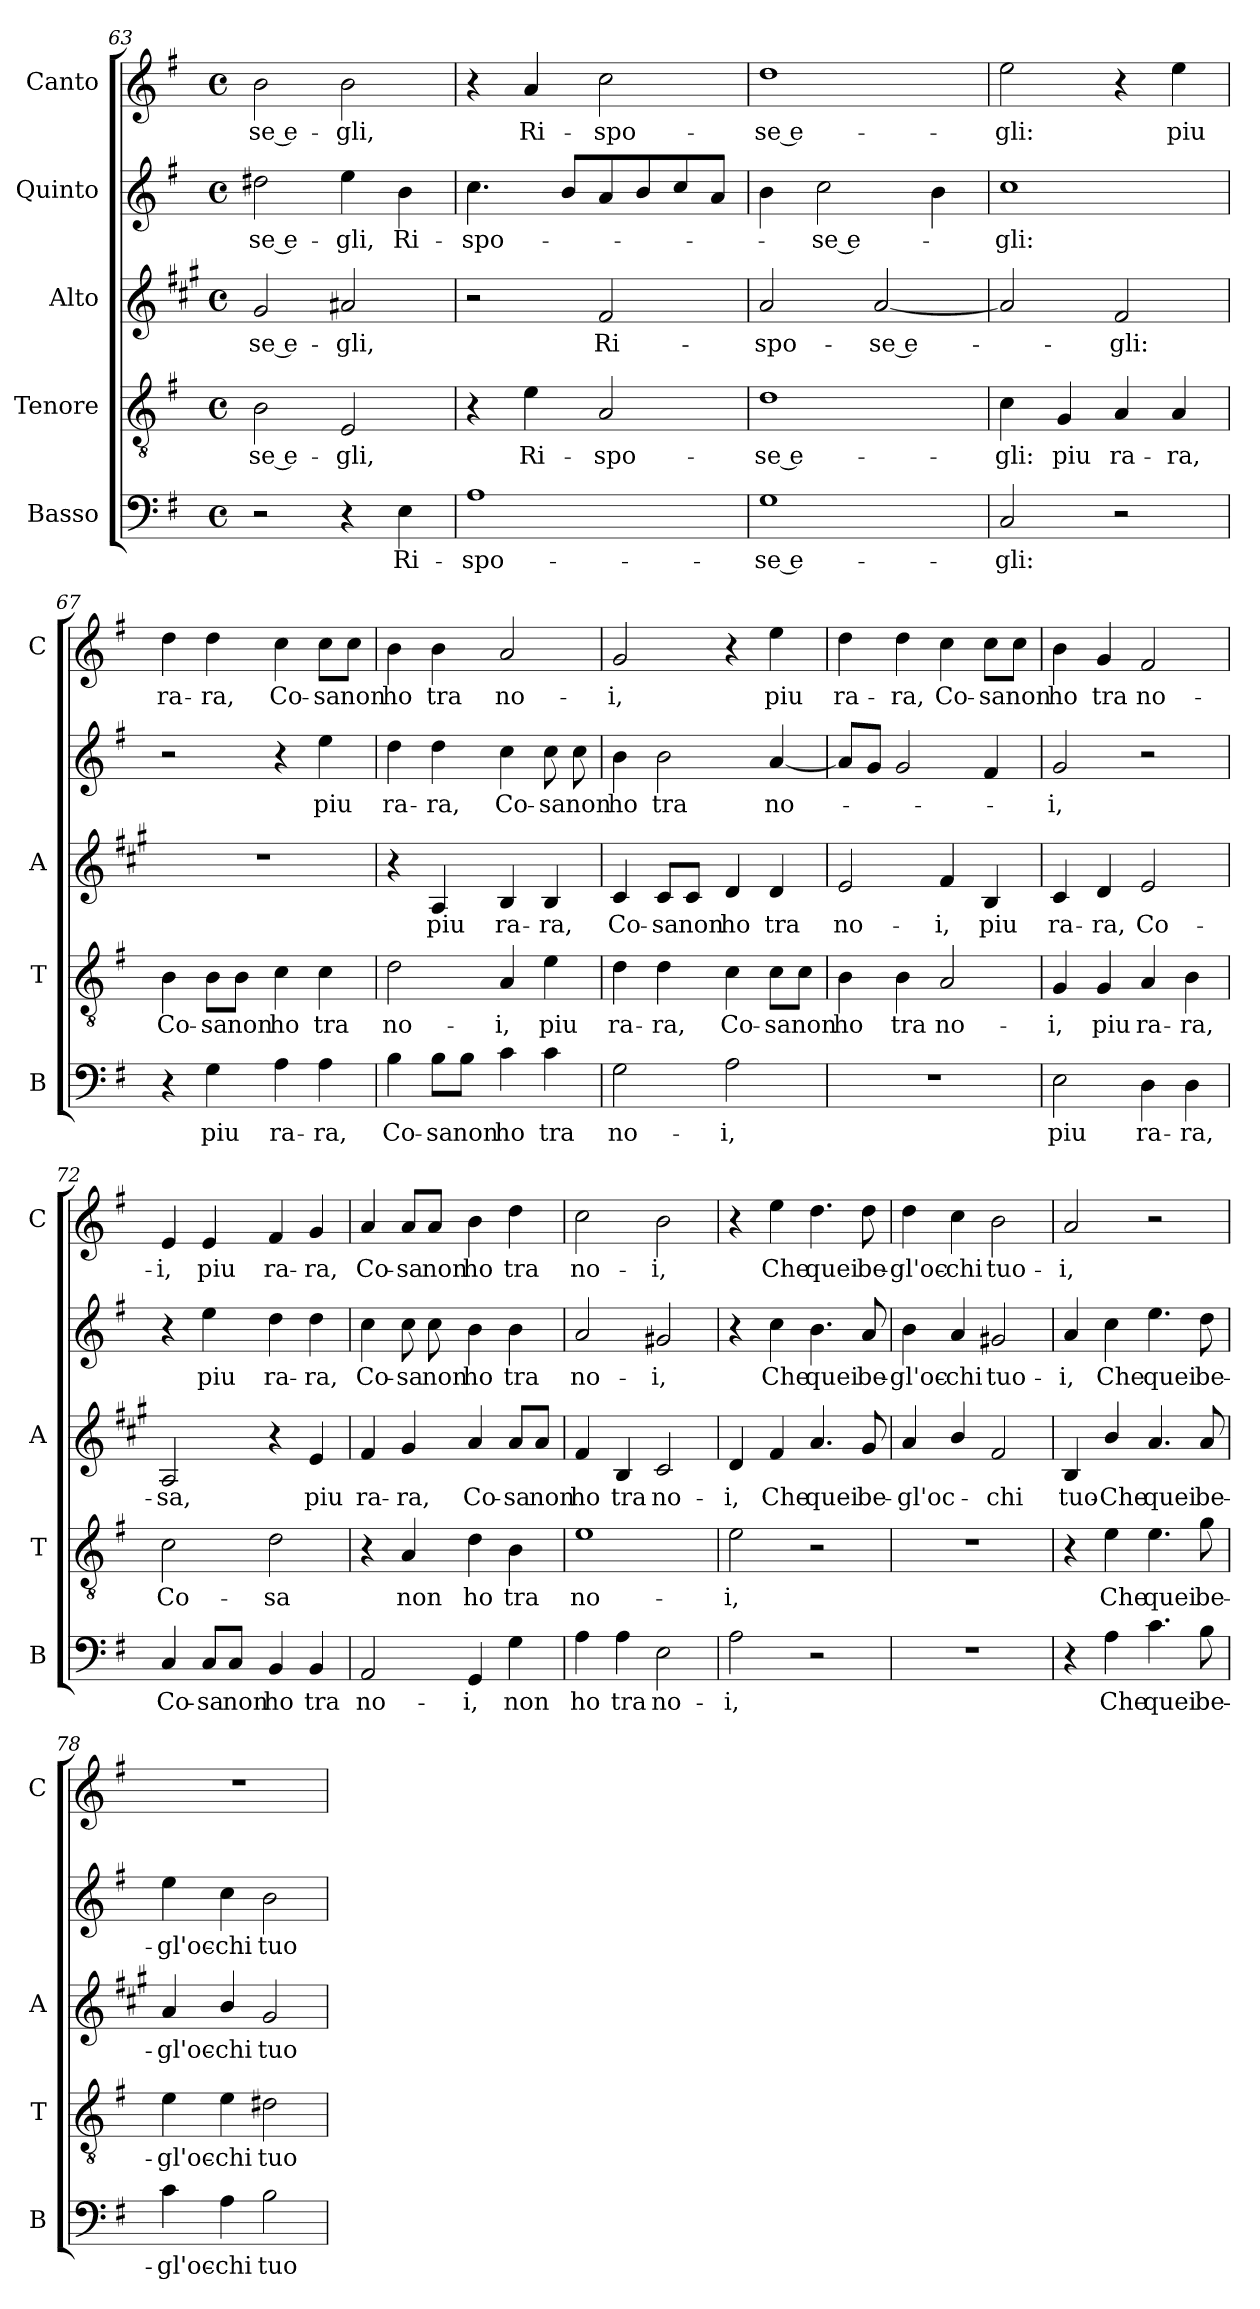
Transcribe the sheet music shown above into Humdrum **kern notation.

**kern	**text	**kern	**text	**kern	**text	**kern	**text	**kern	**text
*part5	*part5	*part4	*part4	*part3	*part3	*part2	*part2	*part1	*part1
*staff5	*staff5	*staff4	*staff4	*staff3	*staff3	*staff2	*staff2	*staff1	*staff1
*I"Basso	*	*I"Tenore	*	*I"Alto	*	*I"Quinto	*	*I"Canto	*
*I'B	*	*I'T	*	*I'A	*	*	*	*I'C	*
*clefF4	*	*clefGv2	*	*clefG2	*	*clefG2	*	*clefG2	*
*	*	*	*	*ITrd1c2	*	*	*	*	*
*k[f#]	*	*k[f#]	*	*k[f#]	*	*k[f#]	*	*k[f#]	*
*G:	*	*G:	*	*G:	*	*G:	*	*G:	*
*M4/4	*	*M4/4	*	*M4/4	*	*M4/4	*	*M4/4	*
*met(c)	*	*met(c)	*	*met(c)	*	*met(c)	*	*met(c)	*
=63	=63	=63	=63	=63	=63	=63	=63	=63	=63
!	!	!	!LO:LY:b	!	!LO:LY:b	!	!LO:LY:b	!	!LO:LY:b
2r	.	2B\	-se e-	2f#/	-se e-	2dd#X\	-se e-	2b\	-se e-
!	!	!	!LO:LY:b	!	!LO:LY:b	!	!LO:LY:b	!	!LO:LY:b
4r	.	2E/	-gli,	2g#X/	-gli,	4ee\	-gli,	2b\	-gli,
!	!LO:LY:b	!	!	!	!	!	!LO:LY:b	!	!
4E\	Ri-	.	.	.	.	4b\	Ri-	.	.
=64	=64	=64	=64	=64	=64	=64	=64	=64	=64
!	!LO:LY:b	!	!	!	!	!	!LO:LY:b	!	!
1A	-spo-	4r	.	2r	.	4.cc\	-spo-	4r	.
!	!	!	!LO:LY:b	!	!	!	!	!	!LO:LY:b
.	.	4e\	Ri-	.	.	.	.	4a/	Ri-
.	.	.	.	.	.	8b/L	.	.	.
!	!	!	!LO:LY:b	!	!LO:LY:b	!	!	!	!LO:LY:b
.	.	2A/	-spo-	2e/	Ri-	8a/	.	2cc\	-spo-
.	.	.	.	.	.	8b/	.	.	.
.	.	.	.	.	.	8cc/	.	.	.
.	.	.	.	.	.	8a/J	.	.	.
=65	=65	=65	=65	=65	=65	=65	=65	=65	=65
!	!LO:LY:b	!	!LO:LY:b	!	!LO:LY:b	!	!	!	!LO:LY:b
1G	-se e-	1d	-se e-	2g/	-spo-	4b\	.	1dd	-se e-
!	!	!	!	!	!	!	!LO:LY:b	!	!
.	.	.	.	.	.	2cc\	-se e-	.	.
!	!	!	!	!	!LO:LY:b	!	!	!	!
.	.	.	.	[2g/	-se e-	.	.	.	.
.	.	.	.	.	.	4b\	.	.	.
=66	=66	=66	=66	=66	=66	=66	=66	=66	=66
!	!LO:LY:b	!	!LO:LY:b	!	!	!	!LO:LY:b	!	!LO:LY:b
2C/	-gli:	4c\	-gli:	2g/]	.	1cc	-gli:	2ee\	-gli:
!	!	!	!LO:LY:b	!	!	!	!	!	!
.	.	4G/	piu	.	.	.	.	.	.
!	!	!	!LO:LY:b	!	!LO:LY:b	!	!	!	!
2r	.	4A/	ra-	2e/	-gli:	.	.	4r	.
!	!	!	!LO:LY:b	!	!	!	!	!	!LO:LY:b
.	.	4A/	-ra,	.	.	.	.	4ee\	piu
=67	=67	=67	=67	=67	=67	=67	=67	=67	=67
!	!	!	!LO:LY:b	!	!	!	!	!	!LO:LY:b
4r	.	4B\	Co-	1r	.	2r	.	4dd\	ra-
!	!LO:LY:b	!	!LO:LY:b	!	!	!	!	!	!LO:LY:b
4G\	piu	8B\L	-sa	.	.	.	.	4dd\	-ra,
!	!	!	!LO:LY:b	!	!	!	!	!	!
.	.	8B\J	non	.	.	.	.	.	.
!	!LO:LY:b	!	!LO:LY:b	!	!	!	!	!	!LO:LY:b
4A\	ra-	4c\	ho	.	.	4r	.	4cc\	Co-
!	!LO:LY:b	!	!LO:LY:b	!	!	!	!LO:LY:b	!	!LO:LY:b
4A\	-ra,	4c\	tra	.	.	4ee\	piu	8cc\L	-sa
!	!	!	!	!	!	!	!	!	!LO:LY:b
.	.	.	.	.	.	.	.	8cc\J	non
=68	=68	=68	=68	=68	=68	=68	=68	=68	=68
!	!LO:LY:b	!	!LO:LY:b	!	!	!	!LO:LY:b	!	!LO:LY:b
4B\	Co-	2d\	no-	4r	.	4dd\	ra-	4b\	ho
!	!LO:LY:b	!	!	!	!LO:LY:b	!	!LO:LY:b	!	!LO:LY:b
8B\L	-sa	.	.	4G/	piu	4dd\	-ra,	4b\	tra
!	!LO:LY:b	!	!	!	!	!	!	!	!
8B\J	non	.	.	.	.	.	.	.	.
!	!LO:LY:b	!	!LO:LY:b	!	!LO:LY:b	!	!LO:LY:b	!	!LO:LY:b
4c\	ho	4A/	-i,	4A/	ra-	4cc\	Co-	2a/	no-
!	!LO:LY:b	!	!LO:LY:b	!	!LO:LY:b	!	!LO:LY:b	!	!
4c\	tra	4e\	piu	4A/	-ra,	8cc\	-sa	.	.
!	!	!	!	!	!	!	!LO:LY:b	!	!
.	.	.	.	.	.	8cc\	non	.	.
!!LO:LB:g=z
=69	=69	=69	=69	=69	=69	=69	=69	=69	=69
!	!LO:LY:b	!	!LO:LY:b	!	!LO:LY:b	!	!LO:LY:b	!	!LO:LY:b
2G\	no-	4d\	ra-	4B/	Co-	4b\	ho	2g/	-i,
!	!	!	!LO:LY:b	!	!LO:LY:b	!	!LO:LY:b	!	!
.	.	4d\	-ra,	8B/L	-sa	2b\	tra	.	.
!	!	!	!	!	!LO:LY:b	!	!	!	!
.	.	.	.	8B/J	non	.	.	.	.
!	!LO:LY:b	!	!LO:LY:b	!	!LO:LY:b	!	!	!	!
2A\	-i,	4c\	Co-	4c/	ho	.	.	4r	.
!	!	!	!LO:LY:b	!	!LO:LY:b	!	!LO:LY:b	!	!LO:LY:b
.	.	8c\L	-sa	4c/	tra	[4a/	no-	4ee\	piu
!	!	!	!LO:LY:b	!	!	!	!	!	!
.	.	8c\J	non	.	.	.	.	.	.
=70	=70	=70	=70	=70	=70	=70	=70	=70	=70
!	!	!	!LO:LY:b	!	!LO:LY:b	!	!	!	!LO:LY:b
1r	.	4B\	ho	2d/	no-	8a/L]	.	4dd\	ra-
.	.	.	.	.	.	8g/J	.	.	.
!	!	!	!LO:LY:b	!	!	!	!	!	!LO:LY:b
.	.	4B\	tra	.	.	2g/	.	4dd\	-ra,
!	!	!	!LO:LY:b	!	!LO:LY:b	!	!	!	!LO:LY:b
.	.	2A/	no-	4e/	-i,	.	.	4cc\	Co-
!	!	!	!	!	!LO:LY:b	!	!	!	!LO:LY:b
.	.	.	.	4A/	piu	4f#/	.	8cc\L	-sa
!	!	!	!	!	!	!	!	!	!LO:LY:b
.	.	.	.	.	.	.	.	8cc\J	non
=71	=71	=71	=71	=71	=71	=71	=71	=71	=71
!	!LO:LY:b	!	!LO:LY:b	!	!LO:LY:b	!	!LO:LY:b	!	!LO:LY:b
2E\	piu	4G/	-i,	4B/	ra-	2g/	-i,	4b\	ho
!	!	!	!LO:LY:b	!	!LO:LY:b	!	!	!	!LO:LY:b
.	.	4G/	piu	4c/	-ra,	.	.	4g/	tra
!	!LO:LY:b	!	!LO:LY:b	!	!LO:LY:b	!	!	!	!LO:LY:b
4D\	ra-	4A/	ra-	2d/	Co-	2r	.	2f#/	no-
!	!LO:LY:b	!	!LO:LY:b	!	!	!	!	!	!
4D\	-ra,	4B\	-ra,	.	.	.	.	.	.
=72	=72	=72	=72	=72	=72	=72	=72	=72	=72
!	!LO:LY:b	!	!LO:LY:b	!	!LO:LY:b	!	!	!	!LO:LY:b
4C/	Co-	2c\	Co-	2G/	-sa,	4r	.	4e/	-i,
!	!LO:LY:b	!	!	!	!	!	!LO:LY:b	!	!LO:LY:b
8C/L	-sa	.	.	.	.	4ee\	piu	4e/	piu
!	!LO:LY:b	!	!	!	!	!	!	!	!
8C/J	non	.	.	.	.	.	.	.	.
!	!LO:LY:b	!	!LO:LY:b	!	!	!	!LO:LY:b	!	!LO:LY:b
4BB/	ho	2d\	-sa	4r	.	4dd\	ra-	4f#/	ra-
!	!LO:LY:b	!	!	!	!LO:LY:b	!	!LO:LY:b	!	!LO:LY:b
4BB/	tra	.	.	4d/	piu	4dd\	-ra,	4g/	-ra,
=73	=73	=73	=73	=73	=73	=73	=73	=73	=73
!	!LO:LY:b	!	!	!	!LO:LY:b	!	!LO:LY:b	!	!LO:LY:b
2AA/	no-	4r	.	4e/	ra-	4cc\	Co-	4a/	Co-
!	!	!	!LO:LY:b	!	!LO:LY:b	!	!LO:LY:b	!	!LO:LY:b
.	.	4A/	non	4f#/	-ra,	8cc\	-sa	8a/L	-sa
!	!	!	!	!	!	!	!LO:LY:b	!	!LO:LY:b
.	.	.	.	.	.	8cc\	non	8a/J	non
!	!LO:LY:b	!	!LO:LY:b	!	!LO:LY:b	!	!LO:LY:b	!	!LO:LY:b
4GG/	-i,	4d\	ho	4g/	Co-	4b\	ho	4b\	ho
!	!LO:LY:b	!	!LO:LY:b	!	!LO:LY:b	!	!LO:LY:b	!	!LO:LY:b
4G\	non	4B\	tra	8g/L	-sa	4b\	tra	4dd\	tra
!	!	!	!	!	!LO:LY:b	!	!	!	!
.	.	.	.	8g/J	non	.	.	.	.
=74	=74	=74	=74	=74	=74	=74	=74	=74	=74
!	!LO:LY:b	!	!LO:LY:b	!	!LO:LY:b	!	!LO:LY:b	!	!LO:LY:b
4A\	ho	1e	no-	4e/	ho	2a/	no-	2cc\	no-
!	!LO:LY:b	!	!	!	!LO:LY:b	!	!	!	!
4A\	tra	.	.	4A/	tra	.	.	.	.
!	!LO:LY:b	!	!	!	!LO:LY:b	!	!LO:LY:b	!	!LO:LY:b
2E\	no-	.	.	2B/	no-	2g#X/	-i,	2b\	-i,
!!LO:LB:g=z
=75	=75	=75	=75	=75	=75	=75	=75	=75	=75
!	!LO:LY:b	!	!LO:LY:b	!	!LO:LY:b	!	!	!	!
2A\	-i,	2e\	-i,	4c/	-i,	4r	.	4r	.
!	!	!	!	!	!LO:LY:b	!	!LO:LY:b	!	!LO:LY:b
.	.	.	.	4e/	Che	4cc\	Che	4ee\	Che
!	!	!	!	!	!LO:LY:b	!	!LO:LY:b	!	!LO:LY:b
2r	.	2r	.	4.g/	quei	4.b\	quei	4.dd\	quei
!	!	!	!	!	!LO:LY:b	!	!LO:LY:b	!	!LO:LY:b
.	.	.	.	8f#/	be-	8a/	be-	8dd\	be-
=76	=76	=76	=76	=76	=76	=76	=76	=76	=76
!	!	!	!	!	!LO:LY:b	!	!LO:LY:b	!	!LO:LY:b
1r	.	1r	.	4g/	-gl'oc-	4b\	-gl'oc-	4dd\	-gl'oc-
!	!	!	!	!	!	!	!LO:LY:b	!	!LO:LY:b
.	.	.	.	4a/	.	4a/	-chi	4cc\	-chi
!	!	!	!	!	!LO:LY:b	!	!LO:LY:b	!	!LO:LY:b
.	.	.	.	2e/	-chi	2g#X/	tuo-	2b\	tuo-
=77	=77	=77	=77	=77	=77	=77	=77	=77	=77
!	!	!	!	!	!LO:LY:b	!	!LO:LY:b	!	!LO:LY:b
4r	.	4r	.	4A/	tuo-	4a/	-i,	2a/	-i,
!	!LO:LY:b	!	!LO:LY:b	!	!LO:LY:b	!	!LO:LY:b	!	!
4A\	Che	4e\	Che	4a/	-Che	4cc\	Che	.	.
!	!LO:LY:b	!	!LO:LY:b	!	!LO:LY:b	!	!LO:LY:b	!	!
4.c\	quei	4.e\	quei	4.g/	quei	4.ee\	quei	2r	.
!	!LO:LY:b	!	!LO:LY:b	!	!LO:LY:b	!	!LO:LY:b	!	!
8B\	be-	8g\	be-	8g/	be-	8dd\	be-	.	.
=78	=78	=78	=78	=78	=78	=78	=78	=78	=78
!	!LO:LY:b	!	!LO:LY:b	!	!LO:LY:b	!	!LO:LY:b	!	!
4c\	-gl'oc-	4e\	-gl'oc-	4g/	-gl'oc-	4ee\	-gl'oc-	1r	.
!	!LO:LY:b	!	!LO:LY:b	!	!LO:LY:b	!	!LO:LY:b	!	!
4A\	-chi	4e\	-chi	4a/	-chi	4cc\	-chi	.	.
!	!LO:LY:b	!	!LO:LY:b	!	!LO:LY:b	!	!LO:LY:b	!	!
2B\	tuo-	2d#X\	tuo-	2f#/	tuo-	2b\	tuo-	.	.
=	=	=	=	=	=	=	=	=	=
*-	*-	*-	*-	*-	*-	*-	*-	*-	*-
